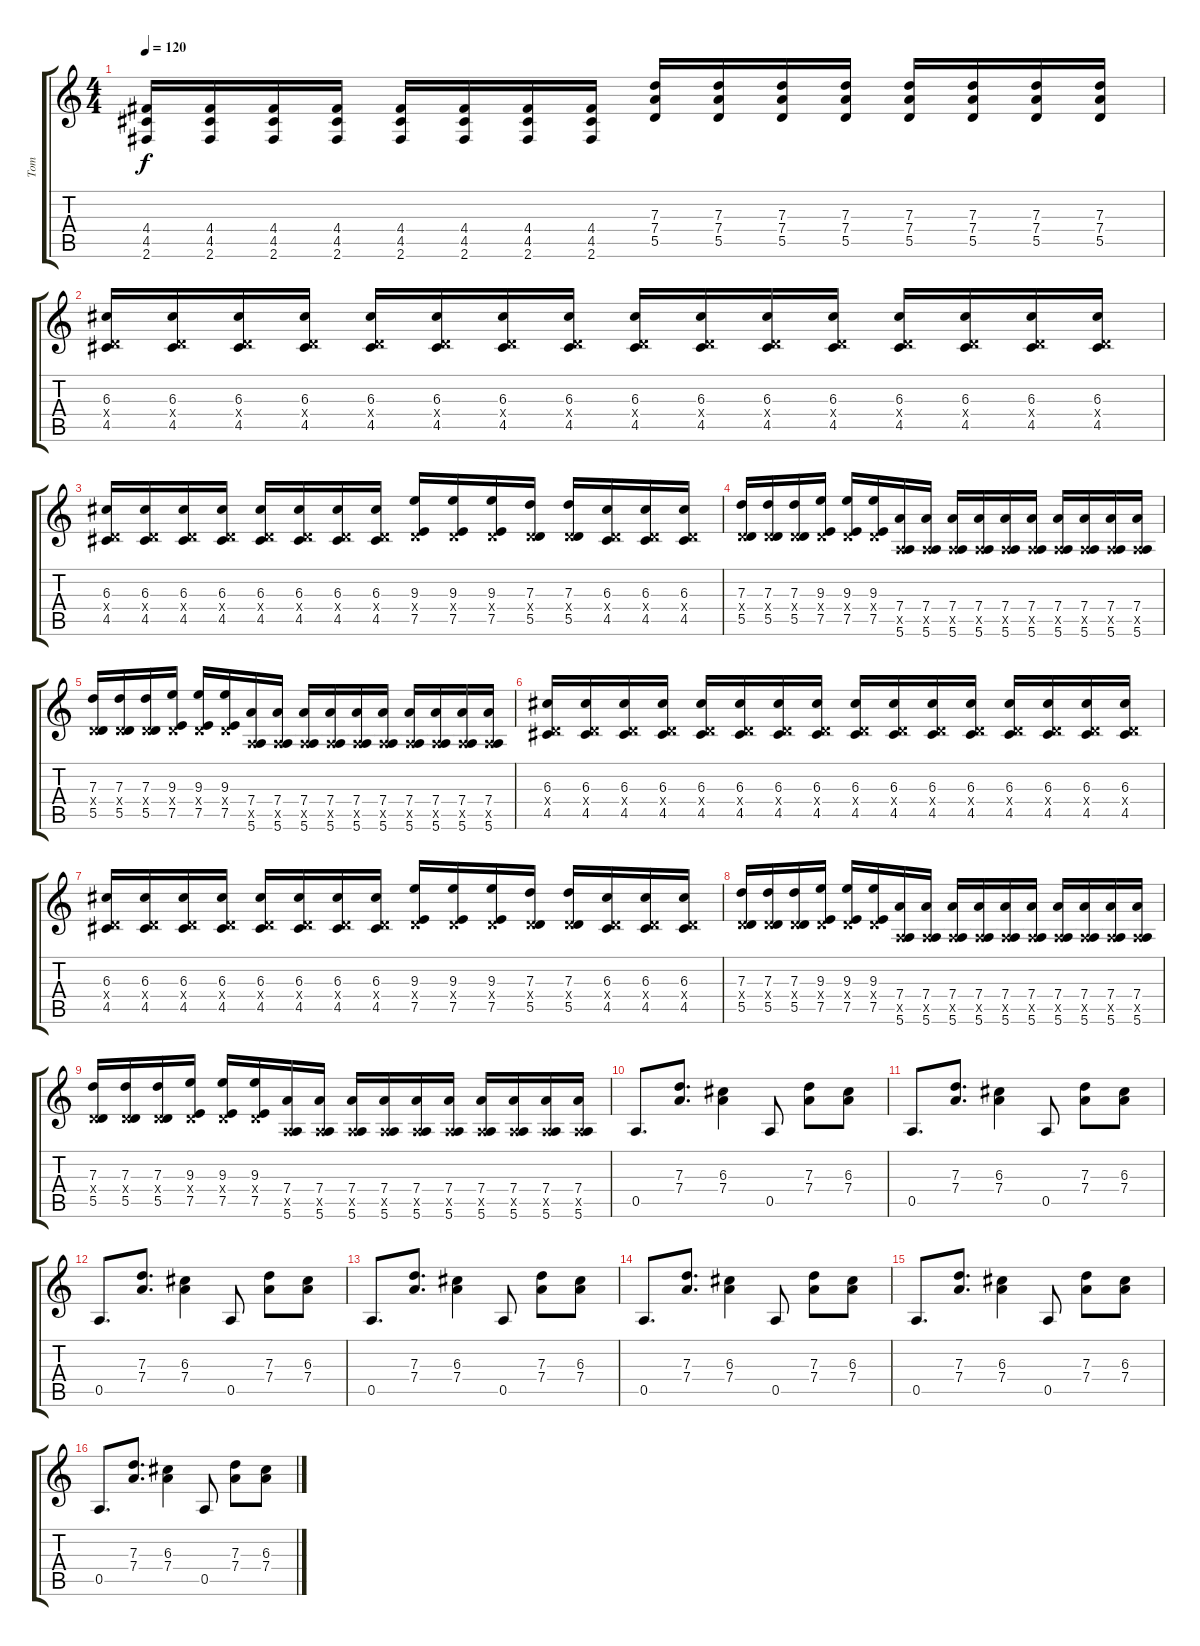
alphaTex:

\track ("Tom" "Tom") {instrument overdrivenguitar}
\staff {score tabs}
\tuning (E4 B3 G3 D3 A2 E2) {hide}
\ts (4 4)
\tempo 120
\clef g2
\ks c
(4.4 4.5 2.6).16{dy f} (4.4 4.5 2.6).16 (4.4 4.5 2.6).16 (4.4 4.5 2.6).16 (4.4 4.5 2.6).16 (4.4 4.5 2.6).16 (4.4 4.5 2.6).16 (4.4 4.5 2.6).16 (7.3 7.4 5.5).16 (7.3 7.4 5.5).16 (7.3 7.4 5.5).16 (7.3 7.4 5.5).16 (7.3 7.4 5.5).16 (7.3 7.4 5.5).16 (7.3 7.4 5.5).16 (7.3 7.4 5.5).16 |
(6.3 0.4{x} 4.5).16 (6.3 0.4{x} 4.5).16 (6.3 0.4{x} 4.5).16 (6.3 0.4{x} 4.5).16 (6.3 0.4{x} 4.5).16 (6.3 0.4{x} 4.5).16 (6.3 0.4{x} 4.5).16 (6.3 0.4{x} 4.5).16 (6.3 0.4{x} 4.5).16 (6.3 0.4{x} 4.5).16 (6.3 0.4{x} 4.5).16 (6.3 0.4{x} 4.5).16 (6.3 0.4{x} 4.5).16 (6.3 0.4{x} 4.5).16 (6.3 0.4{x} 4.5).16 (6.3 0.4{x} 4.5).16 |
(6.3 0.4{x} 4.5).16 (6.3 0.4{x} 4.5).16 (6.3 0.4{x} 4.5).16 (6.3 0.4{x} 4.5).16 (6.3 0.4{x} 4.5).16 (6.3 0.4{x} 4.5).16 (6.3 0.4{x} 4.5).16 (6.3 0.4{x} 4.5).16 (9.3 0.4{x} 7.5).16 (9.3 0.4{x} 7.5).16 (9.3 0.4{x} 7.5).16 (7.3 0.4{x} 5.5).16 (7.3 0.4{x} 5.5).16 (6.3 0.4{x} 4.5).16 (6.3 0.4{x} 4.5).16 (6.3 0.4{x} 4.5).16 |
(7.3 0.4{x} 5.5).16 (7.3 0.4{x} 5.5).16 (7.3 0.4{x} 5.5).16 (9.3 0.4{x} 7.5).16 (9.3 0.4{x} 7.5).16 (9.3 0.4{x} 7.5).16 (7.4 0.5{x} 5.6).16 (7.4 0.5{x} 5.6).16 (7.4 0.5{x} 5.6).16 (7.4 0.5{x} 5.6).16 (7.4 0.5{x} 5.6).16 (7.4 0.5{x} 5.6).16 (7.4 0.5{x} 5.6).16 (7.4 0.5{x} 5.6).16 (7.4 0.5{x} 5.6).16 (7.4 0.5{x} 5.6).16 |
(7.3 0.4{x} 5.5).16 (7.3 0.4{x} 5.5).16 (7.3 0.4{x} 5.5).16 (9.3 0.4{x} 7.5).16 (9.3 0.4{x} 7.5).16 (9.3 0.4{x} 7.5).16 (7.4 0.5{x} 5.6).16 (7.4 0.5{x} 5.6).16 (7.4 0.5{x} 5.6).16 (7.4 0.5{x} 5.6).16 (7.4 0.5{x} 5.6).16 (7.4 0.5{x} 5.6).16 (7.4 0.5{x} 5.6).16 (7.4 0.5{x} 5.6).16 (7.4 0.5{x} 5.6).16 (7.4 0.5{x} 5.6).16 |
(6.3 0.4{x} 4.5).16 (6.3 0.4{x} 4.5).16 (6.3 0.4{x} 4.5).16 (6.3 0.4{x} 4.5).16 (6.3 0.4{x} 4.5).16 (6.3 0.4{x} 4.5).16 (6.3 0.4{x} 4.5).16 (6.3 0.4{x} 4.5).16 (6.3 0.4{x} 4.5).16 (6.3 0.4{x} 4.5).16 (6.3 0.4{x} 4.5).16 (6.3 0.4{x} 4.5).16 (6.3 0.4{x} 4.5).16 (6.3 0.4{x} 4.5).16 (6.3 0.4{x} 4.5).16 (6.3 0.4{x} 4.5).16 |
(6.3 0.4{x} 4.5).16 (6.3 0.4{x} 4.5).16 (6.3 0.4{x} 4.5).16 (6.3 0.4{x} 4.5).16 (6.3 0.4{x} 4.5).16 (6.3 0.4{x} 4.5).16 (6.3 0.4{x} 4.5).16 (6.3 0.4{x} 4.5).16 (9.3 0.4{x} 7.5).16 (9.3 0.4{x} 7.5).16 (9.3 0.4{x} 7.5).16 (7.3 0.4{x} 5.5).16 (7.3 0.4{x} 5.5).16 (6.3 0.4{x} 4.5).16 (6.3 0.4{x} 4.5).16 (6.3 0.4{x} 4.5).16 |
(7.3 0.4{x} 5.5).16 (7.3 0.4{x} 5.5).16 (7.3 0.4{x} 5.5).16 (9.3 0.4{x} 7.5).16 (9.3 0.4{x} 7.5).16 (9.3 0.4{x} 7.5).16 (7.4 0.5{x} 5.6).16 (7.4 0.5{x} 5.6).16 (7.4 0.5{x} 5.6).16 (7.4 0.5{x} 5.6).16 (7.4 0.5{x} 5.6).16 (7.4 0.5{x} 5.6).16 (7.4 0.5{x} 5.6).16 (7.4 0.5{x} 5.6).16 (7.4 0.5{x} 5.6).16 (7.4 0.5{x} 5.6).16 |
(7.3 0.4{x} 5.5).16 (7.3 0.4{x} 5.5).16 (7.3 0.4{x} 5.5).16 (9.3 0.4{x} 7.5).16 (9.3 0.4{x} 7.5).16 (9.3 0.4{x} 7.5).16 (7.4 0.5{x} 5.6).16 (7.4 0.5{x} 5.6).16 (7.4 0.5{x} 5.6).16 (7.4 0.5{x} 5.6).16 (7.4 0.5{x} 5.6).16 (7.4 0.5{x} 5.6).16 (7.4 0.5{x} 5.6).16 (7.4 0.5{x} 5.6).16 (7.4 0.5{x} 5.6).16 (7.4 0.5{x} 5.6).16 |
0.5.8{d} (7.3 7.4).8{d} (6.3 7.4).4 0.5.8 (7.3 7.4).8 (6.3 7.4).8 |
0.5.8{d} (7.3 7.4).8{d} (6.3 7.4).4 0.5.8 (7.3 7.4).8 (6.3 7.4).8 |
0.5.8{d} (7.3 7.4).8{d} (6.3 7.4).4 0.5.8 (7.3 7.4).8 (6.3 7.4).8 |
0.5.8{d} (7.3 7.4).8{d} (6.3 7.4).4 0.5.8 (7.3 7.4).8 (6.3 7.4).8 |
0.5.8{d} (7.3 7.4).8{d} (6.3 7.4).4 0.5.8 (7.3 7.4).8 (6.3 7.4).8 |
0.5.8{d} (7.3 7.4).8{d} (6.3 7.4).4 0.5.8 (7.3 7.4).8 (6.3 7.4).8 |
0.5.8{d} (7.3 7.4).8{d} (6.3 7.4).4 0.5.8 (7.3 7.4).8 (6.3 7.4).8
